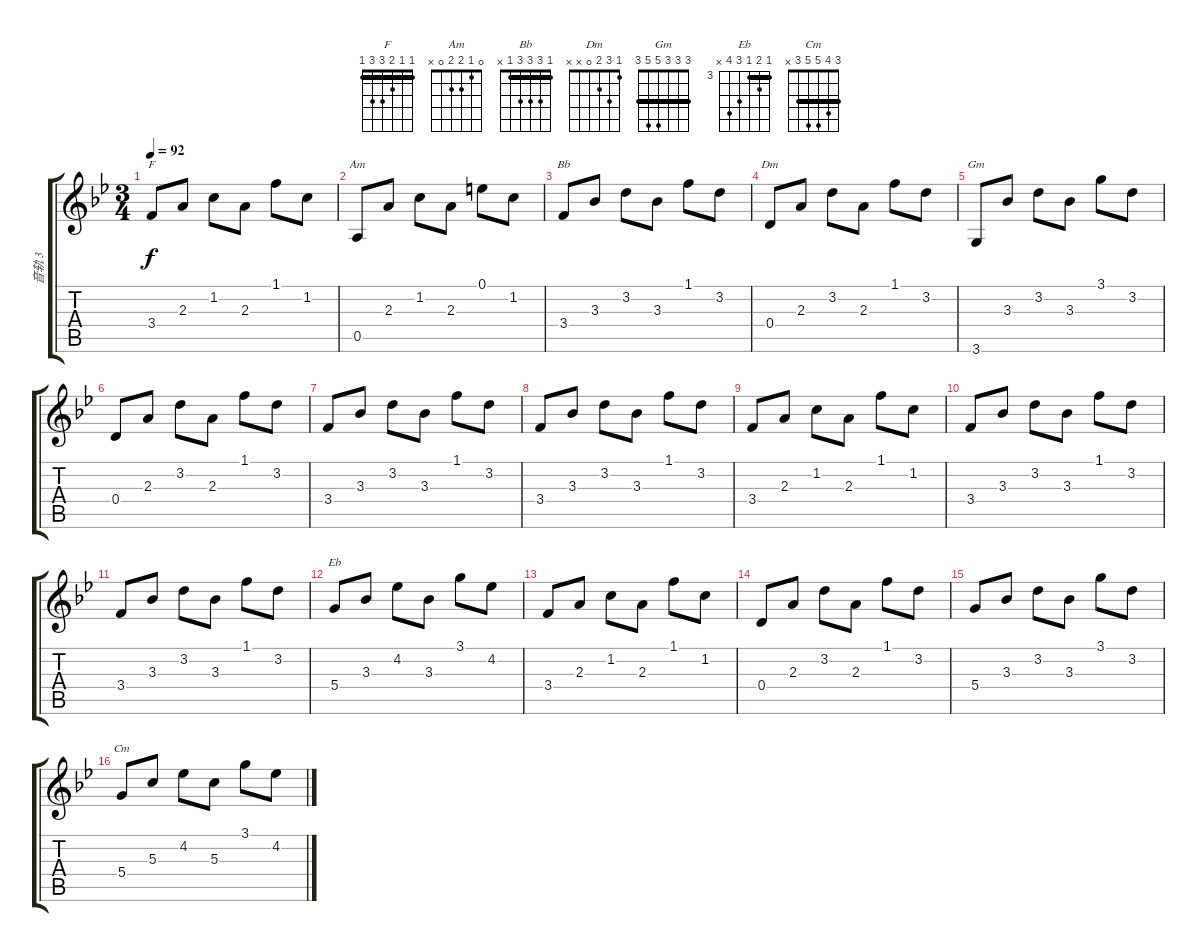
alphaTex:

\track ("音轨 3" "音轨 3") {instrument acousticguitarsteel}
\staff {score tabs}
\tuning (E4 B3 G3 D3 A2 E2) {hide}
\chord ("F" 1 1 2 3 3 1) {barre 1}
\chord ("Am" 0 1 2 2 0 x)
\chord ("Bb" 1 3 3 3 1 x) {barre 1}
\chord ("Dm" 1 3 2 0 x x)
\chord ("Gm" 3 3 3 5 5 3) {barre 3}
\chord ("Eb" 3 4 3 5 6 x) {firstfret 3 barre 3}
\chord ("Cm" 3 4 5 5 3 x) {barre 3}
\ts (3 4)
\tempo 92
\clef g2
\ks bb
3.4.8{ch "F" dy f} 2.3.8 1.2.8 2.3.8 1.1.8 1.2.8 |
0.5.8{ch "Am"} 2.3.8 1.2.8 2.3.8 0.1.8 1.2.8 |
3.4.8{ch "Bb"} 3.3.8 3.2.8 3.3.8 1.1.8 3.2.8 |
0.4.8{ch "Dm"} 2.3.8 3.2.8 2.3.8 1.1.8 3.2.8 |
3.6.8{ch "Gm"} 3.3.8 3.2.8 3.3.8 3.1.8 3.2.8 |
0.4.8 2.3.8 3.2.8 2.3.8 1.1.8 3.2.8 |
3.4.8 3.3.8 3.2.8 3.3.8 1.1.8 3.2.8 |
3.4.8 3.3.8 3.2.8 3.3.8 1.1.8 3.2.8 |
3.4.8 2.3.8 1.2.8 2.3.8 1.1.8 1.2.8 |
3.4.8 3.3.8 3.2.8 3.3.8 1.1.8 3.2.8 |
3.4.8 3.3.8 3.2.8 3.3.8 1.1.8 3.2.8 |
5.4.8{ch "Eb"} 3.3.8 4.2.8 3.3.8 3.1.8 4.2.8 |
3.4.8 2.3.8 1.2.8 2.3.8 1.1.8 1.2.8 |
0.4.8 2.3.8 3.2.8 2.3.8 1.1.8 3.2.8 |
5.4.8 3.3.8 3.2.8 3.3.8 3.1.8 3.2.8 |
5.4.8{ch "Cm"} 5.3.8 4.2.8 5.3.8 3.1.8 4.2.8
